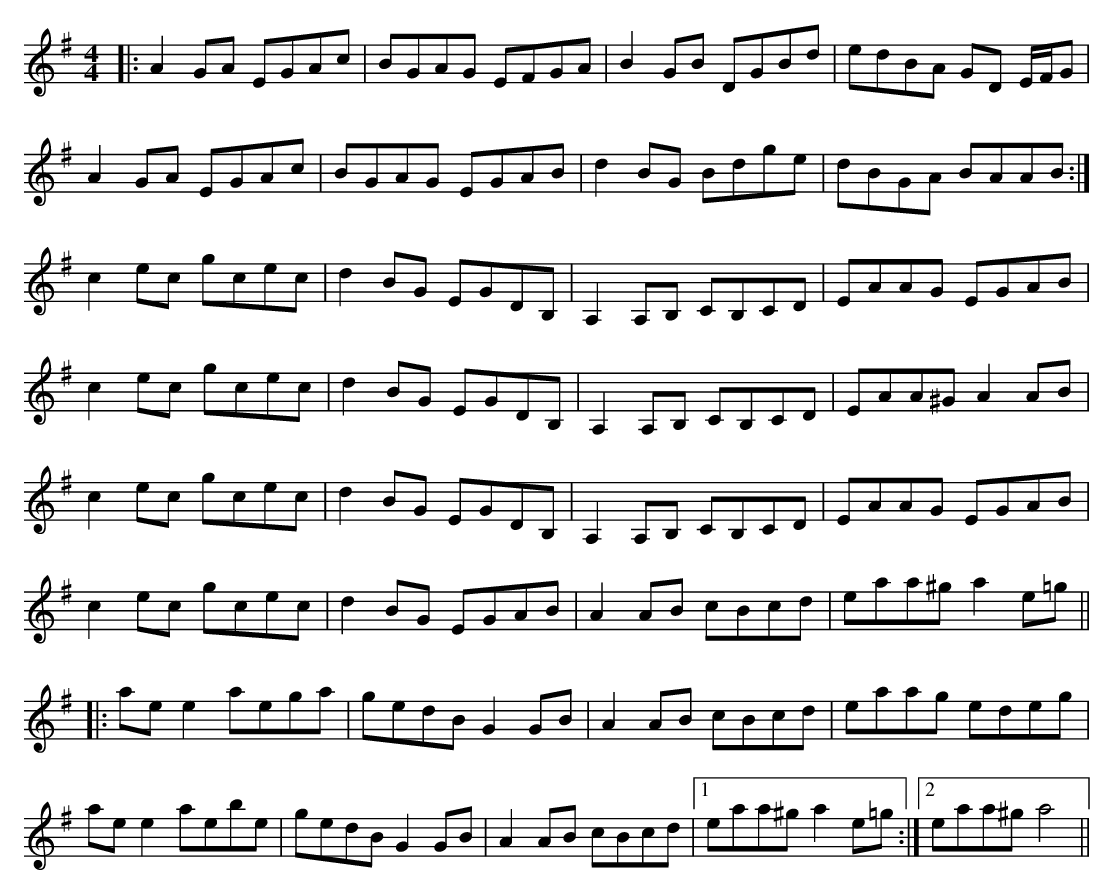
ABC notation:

X:1
M:4/4
K:Ador
|:A2GA EGAc|BGAG EFGA|B2GB DGBd|edBA GD E/2F/2G|
A2GA EGAc|BGAG EGAB|d2BG Bdge|dBGA BAAB:|
c2ec gcec|d2BG EGDB,|A,2A,B, CB,CD|EAAG EGAB|
c2ec gcec|d2BG EGDB,|A,2A,B, CB,CD|EAA^G A2AB|
c2ec gcec|d2BG EGDB,|A,2A,B, CB,CD|EAAG EGAB|
c2ec gcec|d2BG EGAB|A2AB cBcd|eaa^g a2e=g||
|:ae e2aega|gedB G2GB|A2AB cBcd|eaag edeg|
ae e2aebe|gedB G2GB|A2AB cBcd|1 eaa^g a2e=g:|2 eaa^g a4||
